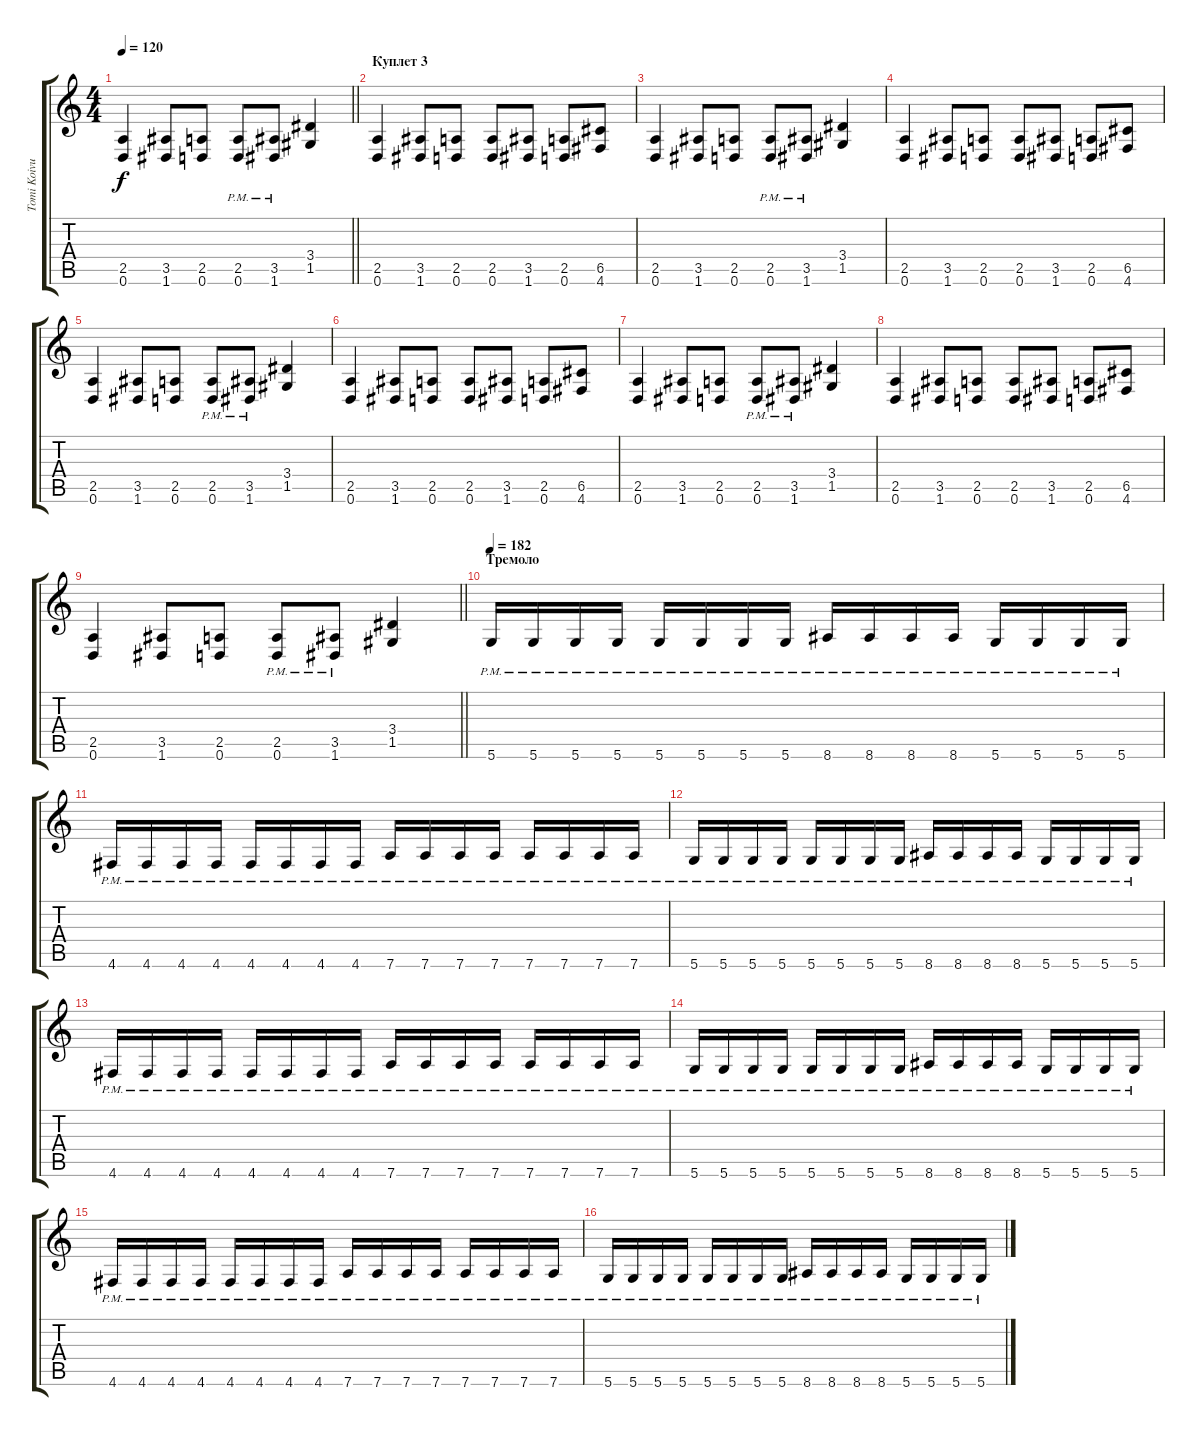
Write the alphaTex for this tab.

\track ("Tomi Koivusaari" "Tomi Koivu") {instrument distortionguitar}
\staff {score tabs}
\tuning (D4 A3 F3 C3 G2 D2) {hide}
\ts (4 4)
\tempo 120
\clef g2
\barLineRight lightlight
\ks c
(2.5 0.6).4{dy f} (3.5 1.6).8 (2.5 0.6).8 (2.5{pm} 0.6{pm}).8 (3.5{pm} 1.6{pm}).8 (3.4 1.5).4 |
\section ("" "Куплет 3")
(2.5 0.6).4 (3.5 1.6).8 (2.5 0.6).8 (2.5 0.6).8 (3.5 1.6).8 (2.5 0.6).8 (6.5 4.6).8 |
(2.5 0.6).4 (3.5 1.6).8 (2.5 0.6).8 (2.5{pm} 0.6{pm}).8 (3.5{pm} 1.6{pm}).8 (3.4 1.5).4 |
(2.5 0.6).4 (3.5 1.6).8 (2.5 0.6).8 (2.5 0.6).8 (3.5 1.6).8 (2.5 0.6).8 (6.5 4.6).8 |
(2.5 0.6).4 (3.5 1.6).8 (2.5 0.6).8 (2.5{pm} 0.6{pm}).8 (3.5{pm} 1.6{pm}).8 (3.4 1.5).4 |
(2.5 0.6).4 (3.5 1.6).8 (2.5 0.6).8 (2.5 0.6).8 (3.5 1.6).8 (2.5 0.6).8 (6.5 4.6).8 |
(2.5 0.6).4 (3.5 1.6).8 (2.5 0.6).8 (2.5{pm} 0.6{pm}).8 (3.5{pm} 1.6{pm}).8 (3.4 1.5).4 |
(2.5 0.6).4 (3.5 1.6).8 (2.5 0.6).8 (2.5 0.6).8 (3.5 1.6).8 (2.5 0.6).8 (6.5 4.6).8 |
\barLineRight lightlight
(2.5 0.6).4 (3.5 1.6).8 (2.5 0.6).8 (2.5{pm} 0.6{pm}).8 (3.5{pm} 1.6{pm}).8 (3.4 1.5).4 |
\section ("" "Тремоло")
\tempo 182
5.6{pm}.16 5.6{pm}.16 5.6{pm}.16 5.6{pm}.16 5.6{pm}.16 5.6{pm}.16 5.6{pm}.16 5.6{pm}.16 8.6{pm}.16 8.6{pm}.16 8.6{pm}.16 8.6{pm}.16 5.6{pm}.16 5.6{pm}.16 5.6{pm}.16 5.6{pm}.16 |
4.6{pm}.16 4.6{pm}.16 4.6{pm}.16 4.6{pm}.16 4.6{pm}.16 4.6{pm}.16 4.6{pm}.16 4.6{pm}.16 7.6{pm}.16 7.6{pm}.16 7.6{pm}.16 7.6{pm}.16 7.6{pm}.16 7.6{pm}.16 7.6{pm}.16 7.6{pm}.16 |
5.6{pm}.16 5.6{pm}.16 5.6{pm}.16 5.6{pm}.16 5.6{pm}.16 5.6{pm}.16 5.6{pm}.16 5.6{pm}.16 8.6{pm}.16 8.6{pm}.16 8.6{pm}.16 8.6{pm}.16 5.6{pm}.16 5.6{pm}.16 5.6{pm}.16 5.6{pm}.16 |
4.6{pm}.16 4.6{pm}.16 4.6{pm}.16 4.6{pm}.16 4.6{pm}.16 4.6{pm}.16 4.6{pm}.16 4.6{pm}.16 7.6{pm}.16 7.6{pm}.16 7.6{pm}.16 7.6{pm}.16 7.6{pm}.16 7.6{pm}.16 7.6{pm}.16 7.6{pm}.16 |
5.6{pm}.16 5.6{pm}.16 5.6{pm}.16 5.6{pm}.16 5.6{pm}.16 5.6{pm}.16 5.6{pm}.16 5.6{pm}.16 8.6{pm}.16 8.6{pm}.16 8.6{pm}.16 8.6{pm}.16 5.6{pm}.16 5.6{pm}.16 5.6{pm}.16 5.6{pm}.16 |
4.6{pm}.16 4.6{pm}.16 4.6{pm}.16 4.6{pm}.16 4.6{pm}.16 4.6{pm}.16 4.6{pm}.16 4.6{pm}.16 7.6{pm}.16 7.6{pm}.16 7.6{pm}.16 7.6{pm}.16 7.6{pm}.16 7.6{pm}.16 7.6{pm}.16 7.6{pm}.16 |
5.6{pm}.16 5.6{pm}.16 5.6{pm}.16 5.6{pm}.16 5.6{pm}.16 5.6{pm}.16 5.6{pm}.16 5.6{pm}.16 8.6{pm}.16 8.6{pm}.16 8.6{pm}.16 8.6{pm}.16 5.6{pm}.16 5.6{pm}.16 5.6{pm}.16 5.6{pm}.16
